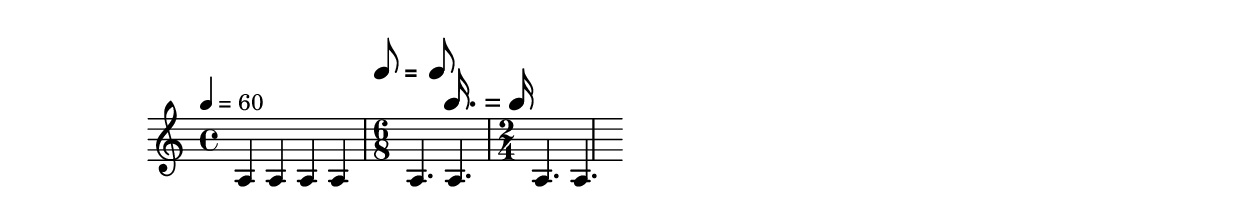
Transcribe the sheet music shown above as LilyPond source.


\include "./metricModulations.ly"

music = {
\tempo 4 = 60 a4 a a a
\EE \time 6/8 a4. a
\dQQ \time 2/4 a a
}

\score { \music
\layout {}
\midi {}
}
